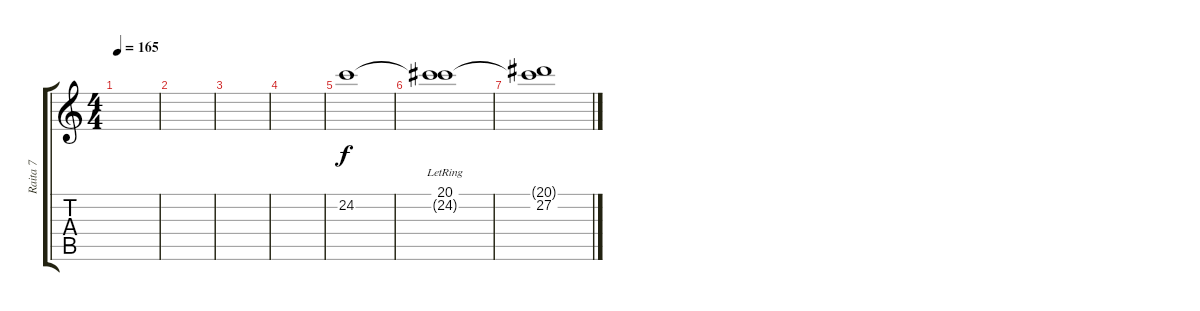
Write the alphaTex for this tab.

\track ("Raita 7" "Raita 7") {instrument synthstrings1}
\staff {score tabs}
\tuning (F4 C4 Ab3 Eb3 Bb2 Eb2) {hide}
\ts (4 4)
\tempo 165
\clef g2
\ks c
|
|
|
|
24.2.1 |
(20.1{lr} 24.2{t}).1 |
(20.1{t} 27.2).1
